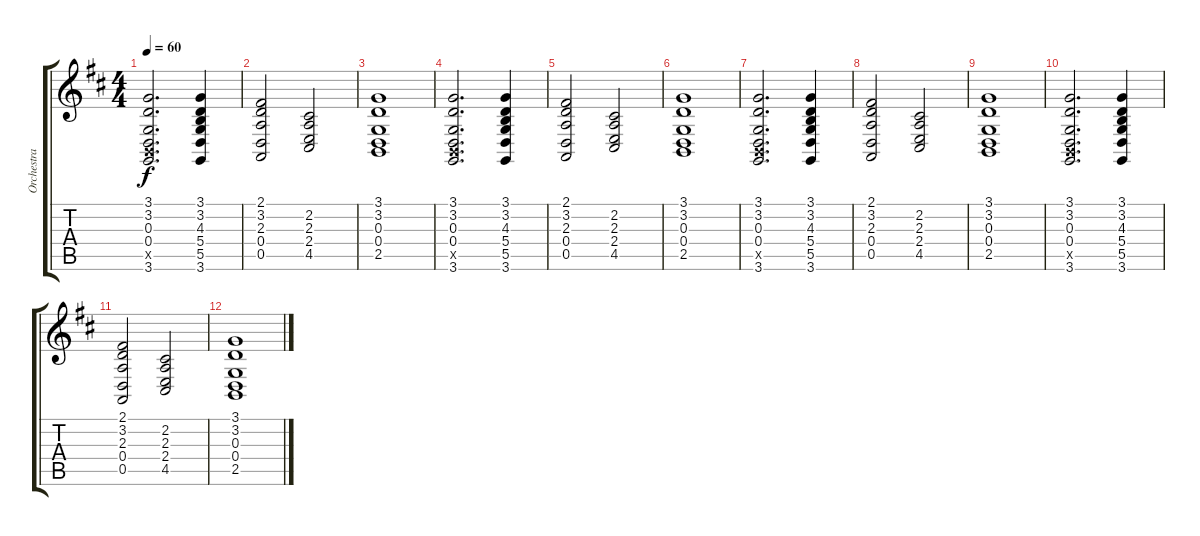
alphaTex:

\track ("Orchestra" "Orchestra") {instrument synthstrings2}
\staff {score tabs}
\tuning (E4 B3 G3 D3 A2 E2) {hide}
\ts (4 4)
\tempo 60
\clef g2
\ks d
(3.1 3.2 0.3 0.4 2.5{x} 3.6).2{d dy f} (3.1 3.2 4.3 5.4 5.5 3.6).4 |
(2.1 3.2 2.3 0.4 0.5).2 (2.2 2.3 2.4 4.5).2 |
(3.1 3.2 0.3 0.4 2.5).1 |
(3.1 3.2 0.3 0.4 2.5{x} 3.6).2{d} (3.1 3.2 4.3 5.4 5.5 3.6).4 |
(2.1 3.2 2.3 0.4 0.5).2 (2.2 2.3 2.4 4.5).2 |
(3.1 3.2 0.3 0.4 2.5).1 |
(3.1 3.2 0.3 0.4 2.5{x} 3.6).2{d} (3.1 3.2 4.3 5.4 5.5 3.6).4 |
(2.1 3.2 2.3 0.4 0.5).2 (2.2 2.3 2.4 4.5).2 |
(3.1 3.2 0.3 0.4 2.5).1 |
(3.1 3.2 0.3 0.4 2.5{x} 3.6).2{d} (3.1 3.2 4.3 5.4 5.5 3.6).4 |
(2.1 3.2 2.3 0.4 0.5).2 (2.2 2.3 2.4 4.5).2 |
(3.1 3.2 0.3 0.4 2.5).1
